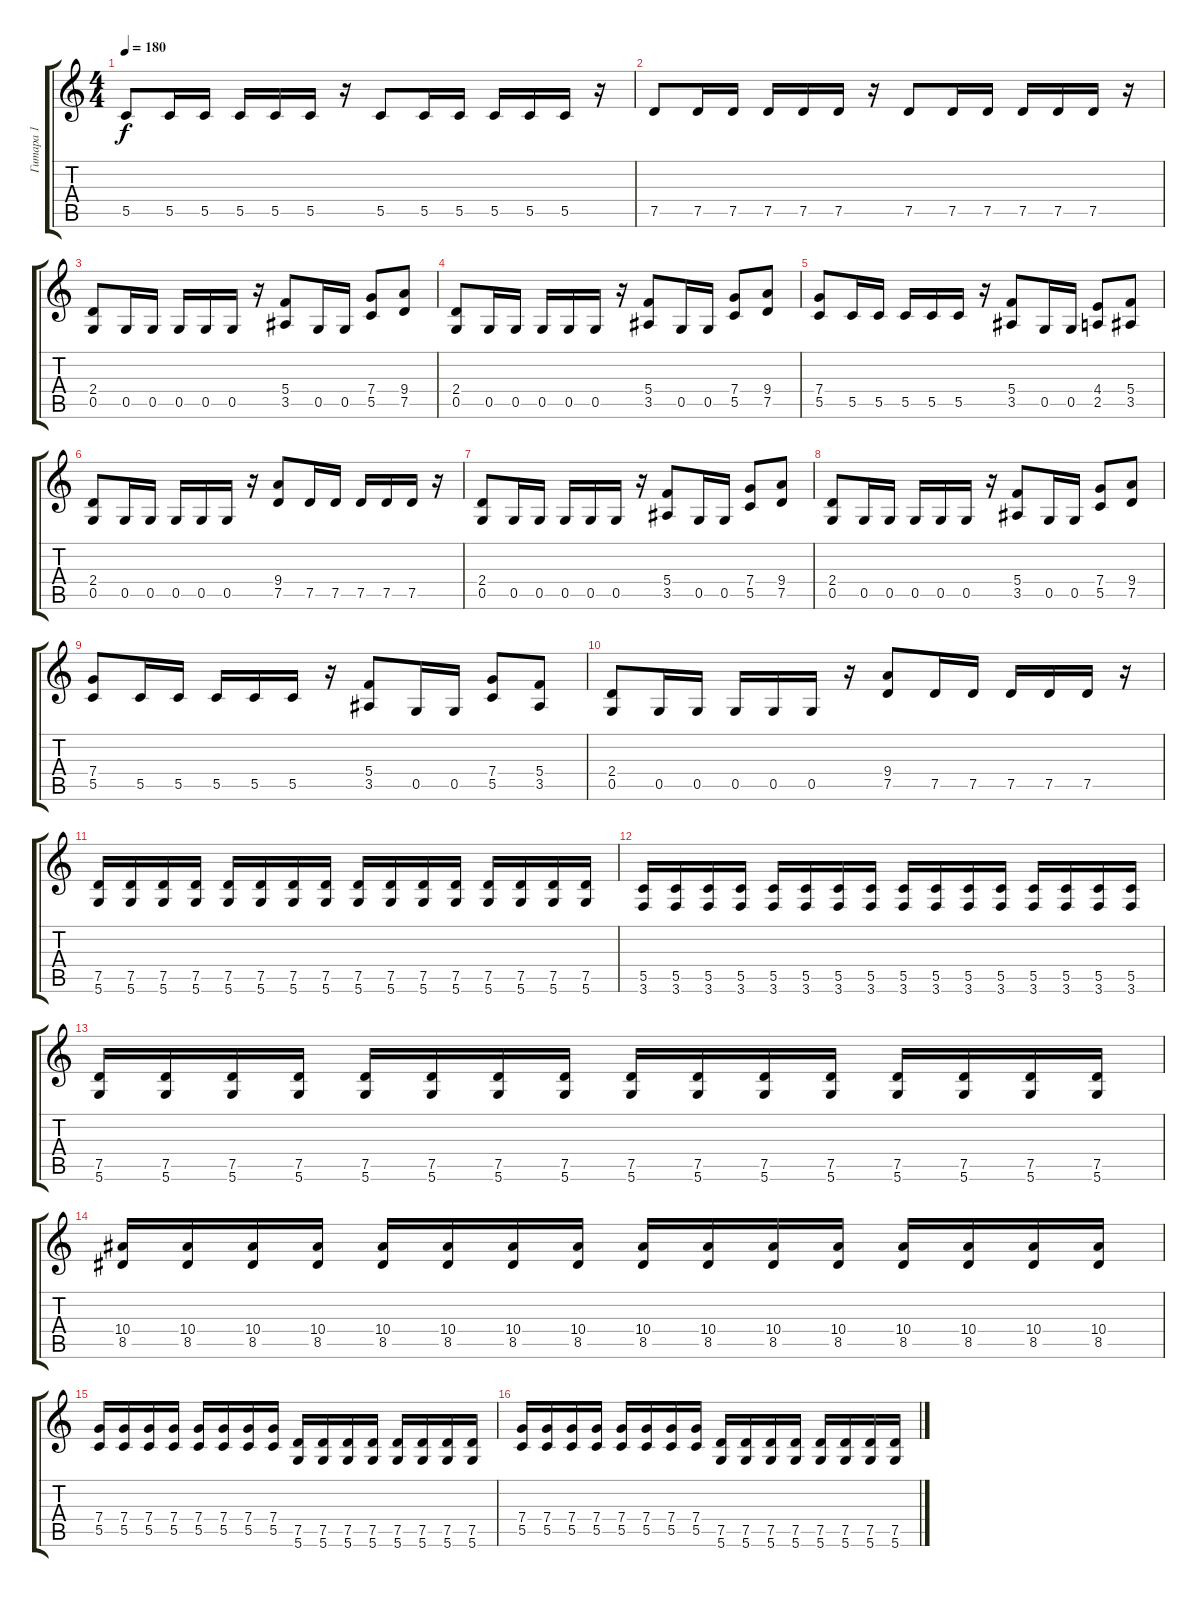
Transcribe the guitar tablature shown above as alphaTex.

\track ("Гитара 1" "Гитара 1") {instrument distortionguitar}
\staff {score tabs}
\tuning (D4 A3 F3 C3 G2 D2) {hide}
\ts (4 4)
\tempo 180
\clef g2
\ks c
5.5.8{dy f} 5.5.16 5.5.16 5.5.16 5.5.16 5.5.16 r.16 5.5.8 5.5.16 5.5.16 5.5.16 5.5.16 5.5.16 r.16 |
7.5.8 7.5.16 7.5.16 7.5.16 7.5.16 7.5.16 r.16 7.5.8 7.5.16 7.5.16 7.5.16 7.5.16 7.5.16 r.16 |
(2.4 0.5).8 0.5.16 0.5.16 0.5.16 0.5.16 0.5.16 r.16 (5.4 3.5).8 0.5.16 0.5.16 (7.4 5.5).8 (9.4 7.5).8 |
(2.4 0.5).8 0.5.16 0.5.16 0.5.16 0.5.16 0.5.16 r.16 (5.4 3.5).8 0.5.16 0.5.16 (7.4 5.5).8 (9.4 7.5).8 |
(7.4 5.5).8 5.5.16 5.5.16 5.5.16 5.5.16 5.5.16 r.16 (5.4 3.5).8 0.5.16 0.5.16 (4.4 2.5).8 (5.4 3.5).8 |
(2.4 0.5).8 0.5.16 0.5.16 0.5.16 0.5.16 0.5.16 r.16 (9.4 7.5).8 7.5.16 7.5.16 7.5.16 7.5.16 7.5.16 r.16 |
(2.4 0.5).8 0.5.16 0.5.16 0.5.16 0.5.16 0.5.16 r.16 (5.4 3.5).8 0.5.16 0.5.16 (7.4 5.5).8 (9.4 7.5).8 |
(2.4 0.5).8 0.5.16 0.5.16 0.5.16 0.5.16 0.5.16 r.16 (5.4 3.5).8 0.5.16 0.5.16 (7.4 5.5).8 (9.4 7.5).8 |
(7.4 5.5).8 5.5.16 5.5.16 5.5.16 5.5.16 5.5.16 r.16 (5.4 3.5).8 0.5.16 0.5.16 (7.4 5.5).8 (5.4 3.5).8 |
(2.4 0.5).8 0.5.16 0.5.16 0.5.16 0.5.16 0.5.16 r.16 (9.4 7.5).8 7.5.16 7.5.16 7.5.16 7.5.16 7.5.16 r.16 |
(7.5 5.6).16 (7.5 5.6).16 (7.5 5.6).16 (7.5 5.6).16 (7.5 5.6).16 (7.5 5.6).16 (7.5 5.6).16 (7.5 5.6).16 (7.5 5.6).16 (7.5 5.6).16 (7.5 5.6).16 (7.5 5.6).16 (7.5 5.6).16 (7.5 5.6).16 (7.5 5.6).16 (7.5 5.6).16 |
(5.5 3.6).16 (5.5 3.6).16 (5.5 3.6).16 (5.5 3.6).16 (5.5 3.6).16 (5.5 3.6).16 (5.5 3.6).16 (5.5 3.6).16 (5.5 3.6).16 (5.5 3.6).16 (5.5 3.6).16 (5.5 3.6).16 (5.5 3.6).16 (5.5 3.6).16 (5.5 3.6).16 (5.5 3.6).16 |
(7.5 5.6).16 (7.5 5.6).16 (7.5 5.6).16 (7.5 5.6).16 (7.5 5.6).16 (7.5 5.6).16 (7.5 5.6).16 (7.5 5.6).16 (7.5 5.6).16 (7.5 5.6).16 (7.5 5.6).16 (7.5 5.6).16 (7.5 5.6).16 (7.5 5.6).16 (7.5 5.6).16 (7.5 5.6).16 |
(10.4 8.5).16 (10.4 8.5).16 (10.4 8.5).16 (10.4 8.5).16 (10.4 8.5).16 (10.4 8.5).16 (10.4 8.5).16 (10.4 8.5).16 (10.4 8.5).16 (10.4 8.5).16 (10.4 8.5).16 (10.4 8.5).16 (10.4 8.5).16 (10.4 8.5).16 (10.4 8.5).16 (10.4 8.5).16 |
(7.4 5.5).16 (7.4 5.5).16 (7.4 5.5).16 (7.4 5.5).16 (7.4 5.5).16 (7.4 5.5).16 (7.4 5.5).16 (7.4 5.5).16 (7.5 5.6).16 (7.5 5.6).16 (7.5 5.6).16 (7.5 5.6).16 (7.5 5.6).16 (7.5 5.6).16 (7.5 5.6).16 (7.5 5.6).16 |
(7.4 5.5).16 (7.4 5.5).16 (7.4 5.5).16 (7.4 5.5).16 (7.4 5.5).16 (7.4 5.5).16 (7.4 5.5).16 (7.4 5.5).16 (7.5 5.6).16 (7.5 5.6).16 (7.5 5.6).16 (7.5 5.6).16 (7.5 5.6).16 (7.5 5.6).16 (7.5 5.6).16 (7.5 5.6).16
